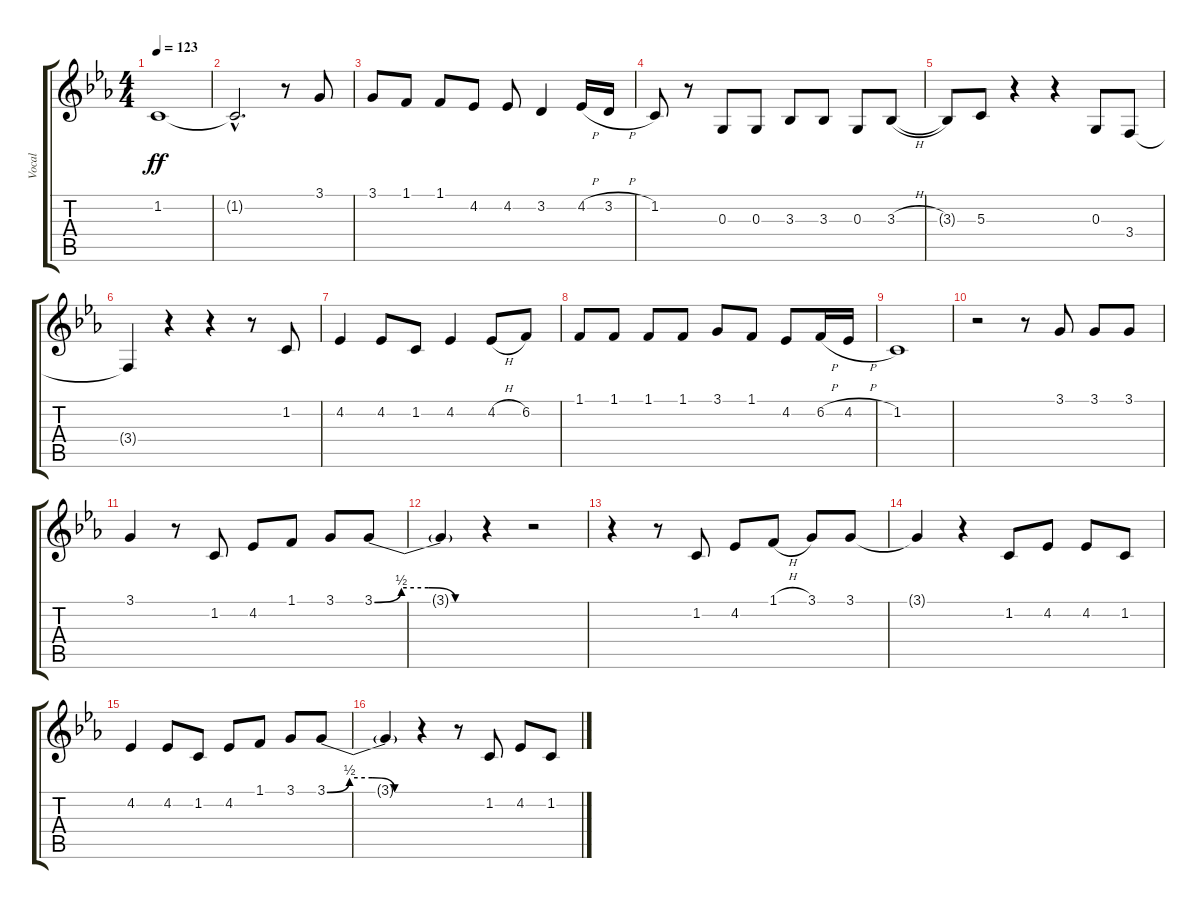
\track ("Vocal" "Vocal") {instrument tenorsax}
\staff {score tabs}
\tuning (E4 B3 G3 D3 A2 E2) {hide}
\ts (4 4)
\tempo 123
\clef g2
\ks eb
1.2.1{dy ff} |
1.2{hac t}.2{d} r.8 3.1.8 |
3.1.8 1.1.8 1.1.8 4.2.8 4.2.8 3.2.4 4.2{h}.16 3.2{h}.16 |
1.2.8 r.8 0.3.8 0.3.8 3.3.8 3.3.8 0.3.8 3.3{h}.8 |
3.3{t}.8 5.3.8 r.4 r.4 0.3.8 3.4.8 |
3.4{t}.4 r.4 r.4 r.8 1.2.8 |
4.2.4 4.2.8 1.2.8 4.2.4 4.2{h}.8 6.2.8 |
1.1.8 1.1.8 1.1.8 1.1.8 3.1.8 1.1.8 4.2.8 6.2{h}.16 4.2{h}.16 |
1.2.1 |
r.2 r.8 3.1.8 3.1.8 3.1.8 |
3.1.4 r.8 1.2.8 4.2.8 1.1.8 3.1.8 3.1{be (custom 0 0 15 2 30 2 45 0 60 0)}.8 |
3.1{t}.4 r.4 r.2 |
r.4 r.8 1.2.8 4.2.8 1.1{h}.8 3.1.8 3.1.8 |
3.1{t}.4 r.4 1.2.8 4.2.8 4.2.8 1.2.8 |
4.2.4 4.2.8 1.2.8 4.2.8 1.1.8 3.1.8 3.1{be (custom 0 0 15 2 30 2 45 0 60 0)}.8 |
3.1{t}.4 r.4 r.8 1.2.8 4.2.8 1.2.8
